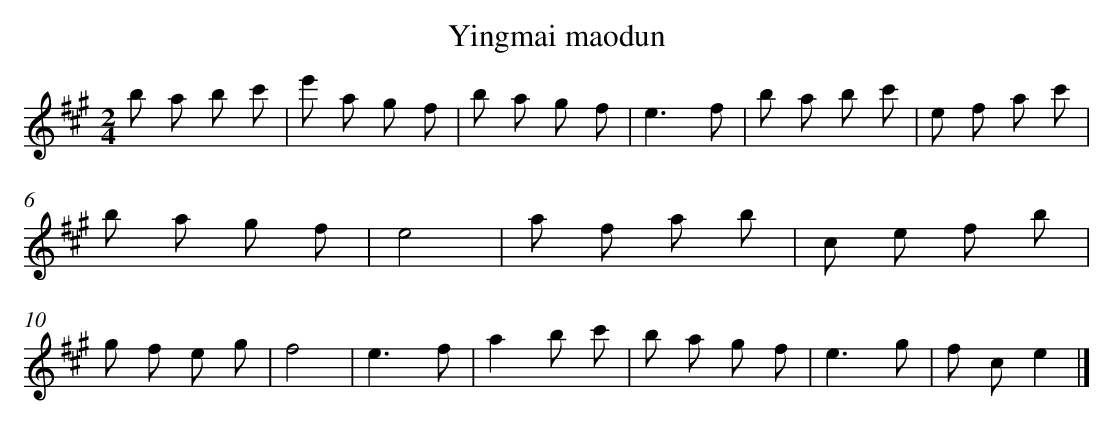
X:1
T: Yingmai maodun
L: 1/8
M: 2/4
K: A
b a b c' [I:setbarnb 1]|
e' a g f |
b a g f |
e3f |
b a b c' |
e f a c' |
b a g f |
e4 |
a f a b |
c e f b |
g f e g |
f4 |
e3f |
a2b c' |
b a g f |
e3g |
f ce2 |]
